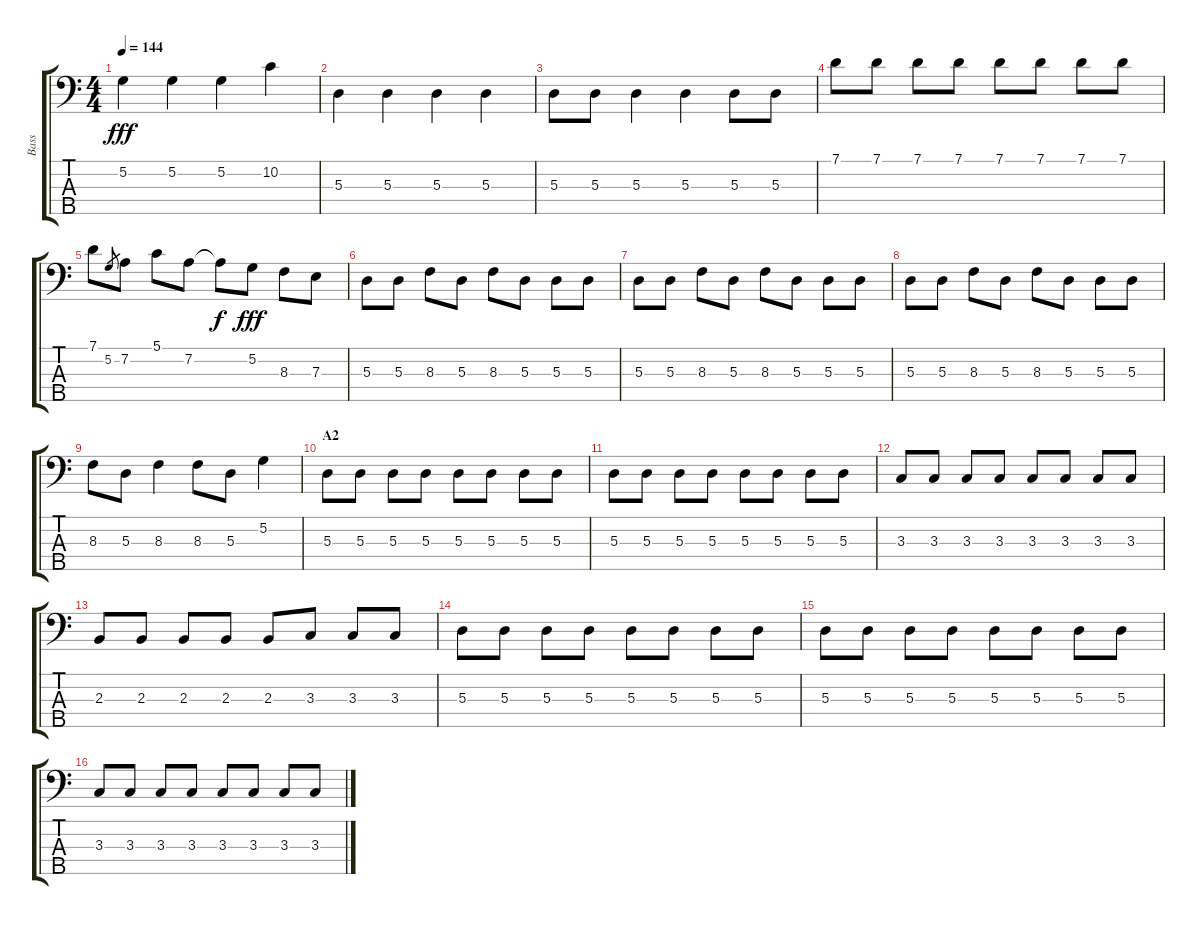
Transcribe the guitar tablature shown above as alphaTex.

\track ("Bass" "Bass") {instrument electricbassfinger}
\staff {score tabs}
\tuning (G2 D2 A1 E1 B0) {hide}
\ts (4 4)
\tempo 144
\clef f4
\ks c
5.2.4{dy fff} 5.2.4 5.2.4 10.2.4 |
5.3.4 5.3.4 5.3.4 5.3.4 |
5.3.8 5.3.8 5.3.4 5.3.4 5.3.8 5.3.8 |
7.1.8 7.1.8 7.1.8 7.1.8 7.1.8 7.1.8 7.1.8 7.1.8 |
7.1.8 5.2.8{gr} 7.2.8 5.1.8 7.2.8 7.2{t}.8{dy f} 5.2.8{dy fff} 8.3.8 7.3.8 |
5.3.8 5.3.8 8.3.8 5.3.8 8.3.8 5.3.8 5.3.8 5.3.8 |
5.3.8 5.3.8 8.3.8 5.3.8 8.3.8 5.3.8 5.3.8 5.3.8 |
5.3.8 5.3.8 8.3.8 5.3.8 8.3.8 5.3.8 5.3.8 5.3.8 |
8.3.8 5.3.8 8.3.4 8.3.8 5.3.8 5.2.4 |
\section ("" "A2")
5.3.8 5.3.8 5.3.8 5.3.8 5.3.8 5.3.8 5.3.8 5.3.8 |
5.3.8 5.3.8 5.3.8 5.3.8 5.3.8 5.3.8 5.3.8 5.3.8 |
3.3.8 3.3.8 3.3.8 3.3.8 3.3.8 3.3.8 3.3.8 3.3.8 |
2.3.8 2.3.8 2.3.8 2.3.8 2.3.8 3.3.8 3.3.8 3.3.8 |
5.3.8 5.3.8 5.3.8 5.3.8 5.3.8 5.3.8 5.3.8 5.3.8 |
5.3.8 5.3.8 5.3.8 5.3.8 5.3.8 5.3.8 5.3.8 5.3.8 |
3.3.8 3.3.8 3.3.8 3.3.8 3.3.8 3.3.8 3.3.8 3.3.8
